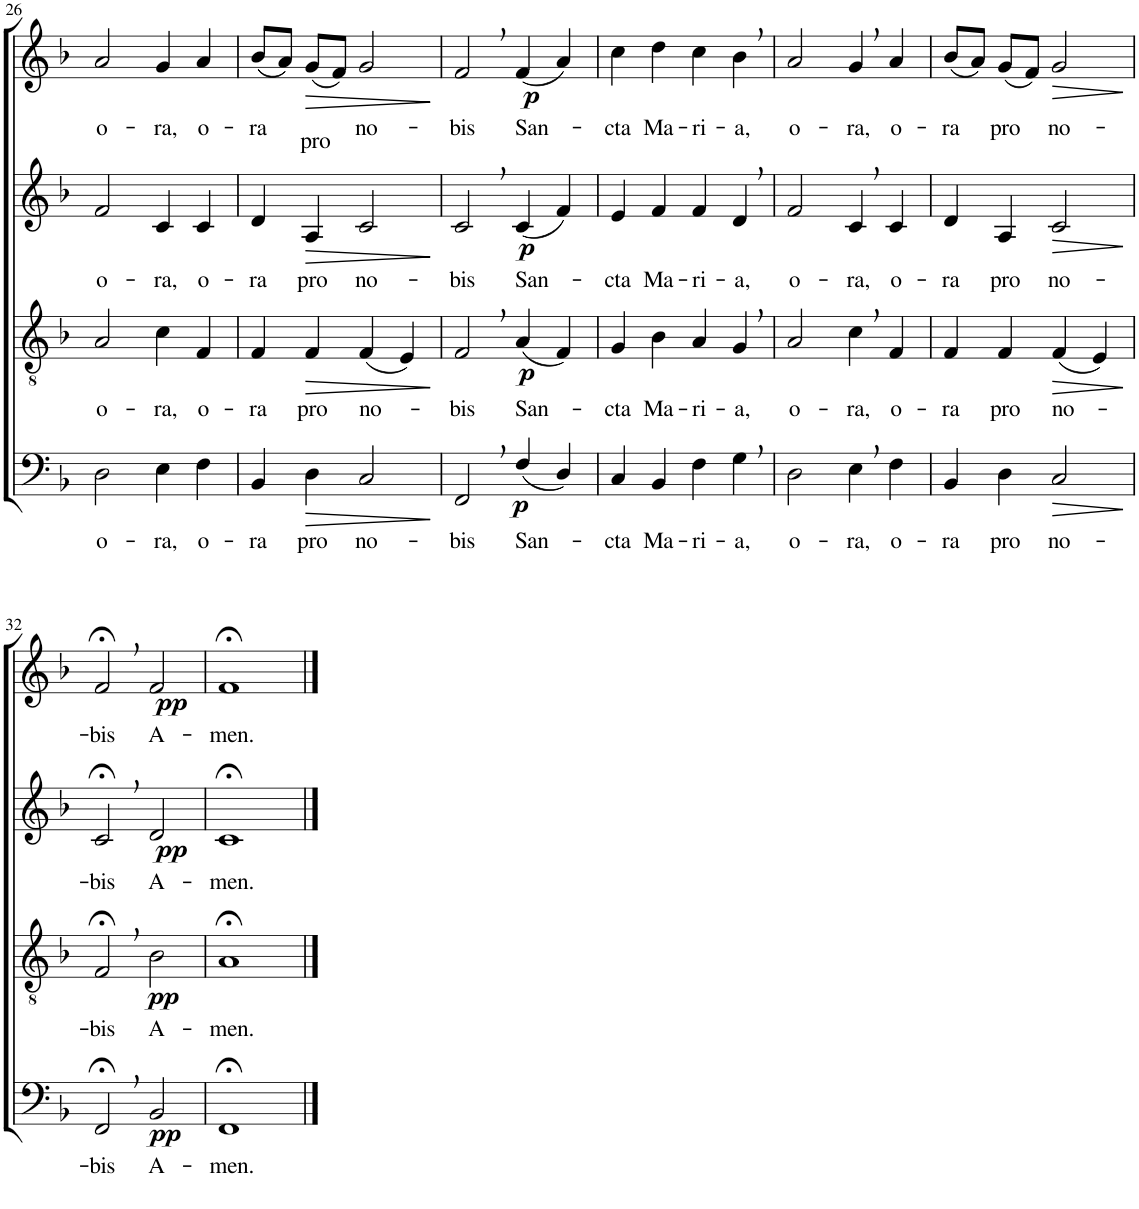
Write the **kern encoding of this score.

**kern	**text	**dynam	**kern	**text	**dynam	**kern	**text	**dynam	**kern	**text	**dynam
*part4	*part4	*part4	*part3	*part3	*part3	*part2	*part2	*part2	*part1	*part1	*part1
*staff4	*staff4	*staff4	*staff3	*staff3	*staff3	*staff2	*staff2	*staff2	*staff1	*staff1	*staff1
*I"Bassi	*	*	*I"Tenori	*	*	*I"Contralti	*	*	*I"Soprani	*	*
!!LO:PB:g=z
*clefF4	*	*	*clefGv2	*	*	*clefG2	*	*	*clefG2	*	*
*k[b-]	*	*	*k[b-]	*	*	*k[b-]	*	*	*k[b-]	*	*
*F:	*	*	*F:	*	*	*F:	*	*	*F:	*	*
*M4/4	*	*	*M4/4	*	*	*M4/4	*	*	*M4/4	*	*
*met(c)	*	*	*met(c)	*	*	*met(c)	*	*	*met(c)	*	*
=26	=26	=26	=26	=26	=26	=26	=26	=26	=26	=26	=26
!	!LO:LY:b	!	!	!LO:LY:b	!	!	!LO:LY:b	!	!	!LO:LY:b	!
2D\	o-	.	2A/	o-	.	2f/	o-	.	2a/	o-	.
!	!LO:LY:b	!	!	!LO:LY:b	!	!	!LO:LY:b	!	!	!LO:LY:b	!
4E\	-ra,	.	4c\	-ra,	.	4c/	-ra,	.	4g/	-ra,	.
!	!LO:LY:b	!	!	!LO:LY:b	!	!	!LO:LY:b	!	!	!LO:LY:b	!
4F\	o-	.	4F/	o-	.	4c/	o-	.	4a/	o-	.
=27	=27	=27	=27	=27	=27	=27	=27	=27	=27	=27	=27
!	!LO:LY:b	!	!	!LO:LY:b	!	!	!LO:LY:b	!	!	!LO:LY:b	!
4BB-/	-ra	.	4F/	-ra	.	4d/	-ra	.	(8b-/L	-ra	.
.	.	.	.	.	.	.	.	.	8a/J)	.	.
!	!LO:LY:b	!LO:HP:b	!	!LO:LY:b	!LO:HP:b	!	!LO:LY:b	!LO:HP:b	!	!LO:LY:b	!LO:HP:b
4D\	pro	>	4F/	pro	>	4A/	pro	>	(8g/L	pro	>
.	.	.	.	.	.	.	.	.	8f/J)	.	.
!	!LO:LY:b	!	!	!LO:LY:b	!	!	!LO:LY:b	!	!	!LO:LY:b	!
2C/	no-	.	(4F/	no-	.	2c/	no-	.	2g/	no-	.
.	.	.	4E/)	.	.	.	.	.	.	.	.
.	.	]	.	.	]	.	.	]	.	.	]
=28	=28	=28	=28	=28	=28	=28	=28	=28	=28	=28	=28
!	!LO:LY:b	!	!	!LO:LY:b	!	!	!LO:LY:b	!	!	!LO:LY:b	!
2FF,/	-bis	.	2F,/	-bis	.	2c,/	-bis	.	2f,/	-bis	.
!	!LO:LY:b	!LO:DY:b	!	!LO:LY:b	!LO:DY:b	!	!LO:LY:b	!LO:DY:b	!	!LO:LY:b	!LO:DY:b
(4F/	San-	p	(4A/	San-	p	(4c/	San-	p	(4f/	San-	p
4D/)	.	.	4F/)	.	.	4f/)	.	.	4a/)	.	.
=29	=29	=29	=29	=29	=29	=29	=29	=29	=29	=29	=29
!	!LO:LY:b	!	!	!LO:LY:b	!	!	!LO:LY:b	!	!	!LO:LY:b	!
4C/	-cta	.	4G/	-cta	.	4e/	-cta	.	4cc\	-cta	.
!	!LO:LY:b	!	!	!LO:LY:b	!	!	!LO:LY:b	!	!	!LO:LY:b	!
4BB-/	Ma-	.	4B-\	Ma-	.	4f/	Ma-	.	4dd\	Ma-	.
!	!LO:LY:b	!	!	!LO:LY:b	!	!	!LO:LY:b	!	!	!LO:LY:b	!
4F\	-ri-	.	4A/	-ri-	.	4f/	-ri-	.	4cc\	-ri-	.
!	!LO:LY:b	!	!	!LO:LY:b	!	!	!LO:LY:b	!	!	!LO:LY:b	!
4G,\	-a,	.	4G,/	-a,	.	4d,/	-a,	.	4b-,\	-a,	.
=30	=30	=30	=30	=30	=30	=30	=30	=30	=30	=30	=30
!	!LO:LY:b	!	!	!LO:LY:b	!	!	!LO:LY:b	!	!	!LO:LY:b	!
2D\	o-	.	2A/	o-	.	2f/	o-	.	2a/	o-	.
!	!LO:LY:b	!	!	!LO:LY:b	!	!	!LO:LY:b	!	!	!LO:LY:b	!
4E,\	-ra,	.	4c,\	-ra,	.	4c,/	-ra,	.	4g,/	-ra,	.
!	!LO:LY:b	!	!	!LO:LY:b	!	!	!LO:LY:b	!	!	!LO:LY:b	!
4F\	o-	.	4F/	o-	.	4c/	o-	.	4a/	o-	.
=31	=31	=31	=31	=31	=31	=31	=31	=31	=31	=31	=31
!	!LO:LY:b	!	!	!LO:LY:b	!	!	!LO:LY:b	!	!	!LO:LY:b	!
4BB-/	-ra	.	4F/	-ra	.	4d/	-ra	.	(8b-/L	-ra	.
.	.	.	.	.	.	.	.	.	8a/J)	.	.
!	!LO:LY:b	!	!	!LO:LY:b	!	!	!LO:LY:b	!	!	!LO:LY:b	!
4D\	pro	.	4F/	pro	.	4A/	pro	.	(8g/L	pro	.
.	.	.	.	.	.	.	.	.	8f/J)	.	.
!	!LO:LY:b	!LO:HP:b	!	!LO:LY:b	!LO:HP:b	!	!LO:LY:b	!LO:HP:b	!	!LO:LY:b	!LO:HP:b
2C/	no-	>	(4F/	no-	>	2c/	no-	>	2g/	no-	>
.	.	.	4E/)	.	.	.	.	.	.	.	.
.	.	]	.	.	]	.	.	]	.	.	]
!!LO:LB:g=z
=32	=32	=32	=32	=32	=32	=32	=32	=32	=32	=32	=32
!	!LO:LY:b	!	!	!LO:LY:b	!	!	!LO:LY:b	!	!	!LO:LY:b	!
2FF;<,/	-bis	.	2F;<,/	-bis	.	2c;<,/	-bis	.	2f;<,/	-bis	.
!	!LO:LY:b	!LO:DY:b	!	!LO:LY:b	!LO:DY:b	!	!LO:LY:b	!LO:DY:b	!	!LO:LY:b	!LO:DY:b
2BB-/	A-	pp	2B-\	A-	pp	2d/	A-	pp	2f/	A-	pp
=33	=33	=33	=33	=33	=33	=33	=33	=33	=33	=33	=33
!	!LO:LY:b	!	!	!LO:LY:b	!	!	!LO:LY:b	!	!	!LO:LY:b	!
1FF;<	-men.	.	1A;<	-men.	.	1c;<	-men.	.	1f;<	-men.	.
==	==	==	==	==	==	==	==	==	==	==	==
*-	*-	*-	*-	*-	*-	*-	*-	*-	*-	*-	*-
